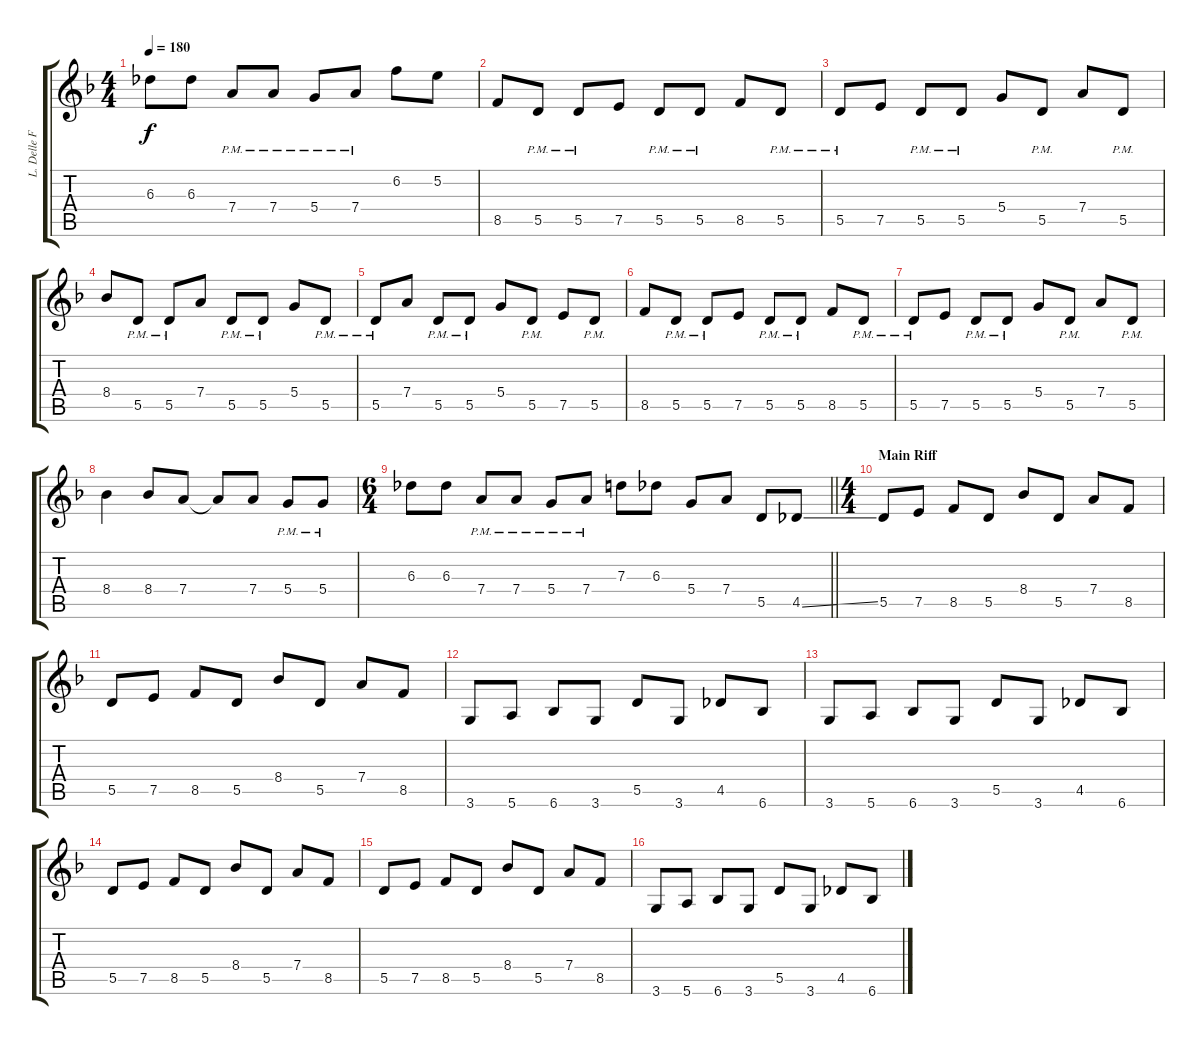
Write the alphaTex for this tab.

\track ("L. Delle Fave (Dist. Guitar R)" "L. Delle F") {instrument overdrivenguitar}
\staff {score tabs}
\tuning (E4 B3 G3 D3 A2 E2) {hide}
\ts (4 4)
\tempo 180
\clef g2
\ks dminor
6.3.8{dy f} 6.3.8 7.4{pm}.8 7.4{pm}.8 5.4{pm}.8 7.4{pm}.8 6.2.8 5.2.8 |
8.5.8 5.5{pm}.8 5.5{pm}.8 7.5.8 5.5{pm}.8 5.5{pm}.8 8.5.8 5.5{pm}.8 |
5.5{pm}.8 7.5.8 5.5{pm}.8 5.5{pm}.8 5.4.8 5.5{pm}.8 7.4.8 5.5{pm}.8 |
8.4.8 5.5{pm}.8 5.5{pm}.8 7.4.8 5.5{pm}.8 5.5{pm}.8 5.4.8 5.5{pm}.8 |
5.5{pm}.8 7.4.8 5.5{pm}.8 5.5{pm}.8 5.4.8 5.5{pm}.8 7.5.8 5.5{pm}.8 |
8.5.8 5.5{pm}.8 5.5{pm}.8 7.5.8 5.5{pm}.8 5.5{pm}.8 8.5.8 5.5{pm}.8 |
5.5{pm}.8 7.5.8 5.5{pm}.8 5.5{pm}.8 5.4.8 5.5{pm}.8 7.4.8 5.5{pm}.8 |
8.4.4 8.4.8 7.4.8 7.4{t}.8 7.4.8 5.4{pm}.8 5.4{pm}.8 |
\ts (6 4)
\barLineRight lightlight
6.3.8 6.3.8 7.4{pm}.8 7.4{pm}.8 5.4{pm}.8 7.4{pm}.8 7.3.8 6.3.8 5.4.8 7.4.8 5.5.8 4.5{ss}.8 |
\ts (4 4)
\section ("" "Main Riff")
5.5.8 7.5.8 8.5.8 5.5.8 8.4.8 5.5.8 7.4.8 8.5.8 |
5.5.8 7.5.8 8.5.8 5.5.8 8.4.8 5.5.8 7.4.8 8.5.8 |
3.6.8 5.6.8 6.6.8 3.6.8 5.5.8 3.6.8 4.5.8 6.6.8 |
3.6.8 5.6.8 6.6.8 3.6.8 5.5.8 3.6.8 4.5.8 6.6.8 |
5.5.8 7.5.8 8.5.8 5.5.8 8.4.8 5.5.8 7.4.8 8.5.8 |
5.5.8 7.5.8 8.5.8 5.5.8 8.4.8 5.5.8 7.4.8 8.5.8 |
3.6.8 5.6.8 6.6.8 3.6.8 5.5.8 3.6.8 4.5.8 6.6.8
